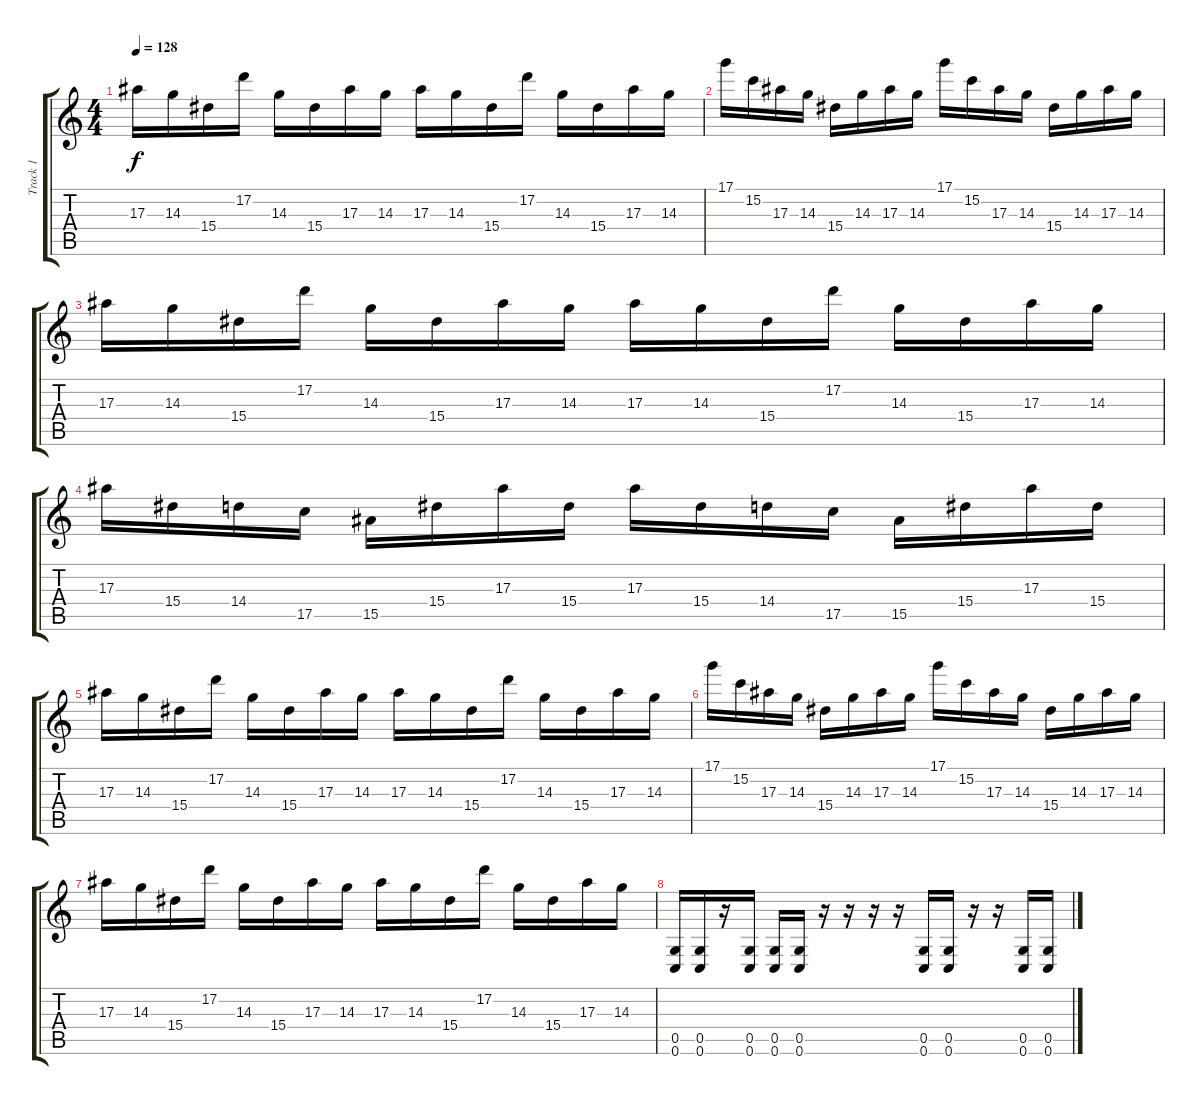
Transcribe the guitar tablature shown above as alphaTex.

\track ("Track 1" "Track 1") {instrument distortionguitar}
\staff {score tabs}
\tuning (D4 A3 F3 C3 G2 C2) {hide}
\ts (4 4)
\tempo 128
\clef g2
\ks c
17.3.16{dy f} 14.3.16 15.4.16 17.2.16 14.3.16 15.4.16 17.3.16 14.3.16 17.3.16 14.3.16 15.4.16 17.2.16 14.3.16 15.4.16 17.3.16 14.3.16 |
17.1.16 15.2.16 17.3.16 14.3.16 15.4.16 14.3.16 17.3.16 14.3.16 17.1.16 15.2.16 17.3.16 14.3.16 15.4.16 14.3.16 17.3.16 14.3.16 |
17.3.16 14.3.16 15.4.16 17.2.16 14.3.16 15.4.16 17.3.16 14.3.16 17.3.16 14.3.16 15.4.16 17.2.16 14.3.16 15.4.16 17.3.16 14.3.16 |
17.3.16 15.4.16 14.4.16 17.5.16 15.5.16 15.4.16 17.3.16 15.4.16 17.3.16 15.4.16 14.4.16 17.5.16 15.5.16 15.4.16 17.3.16 15.4.16 |
17.3.16 14.3.16 15.4.16 17.2.16 14.3.16 15.4.16 17.3.16 14.3.16 17.3.16 14.3.16 15.4.16 17.2.16 14.3.16 15.4.16 17.3.16 14.3.16 |
17.1.16 15.2.16 17.3.16 14.3.16 15.4.16 14.3.16 17.3.16 14.3.16 17.1.16 15.2.16 17.3.16 14.3.16 15.4.16 14.3.16 17.3.16 14.3.16 |
17.3.16 14.3.16 15.4.16 17.2.16 14.3.16 15.4.16 17.3.16 14.3.16 17.3.16 14.3.16 15.4.16 17.2.16 14.3.16 15.4.16 17.3.16 14.3.16 |
(0.5 0.6).16 (0.5 0.6).16 r.16 (0.5 0.6).16 (0.5 0.6).16 (0.5 0.6).16 r.16 r.16 r.16 r.16 (0.5 0.6).16 (0.5 0.6).16 r.16 r.16 (0.5 0.6).16 (0.5 0.6).16
